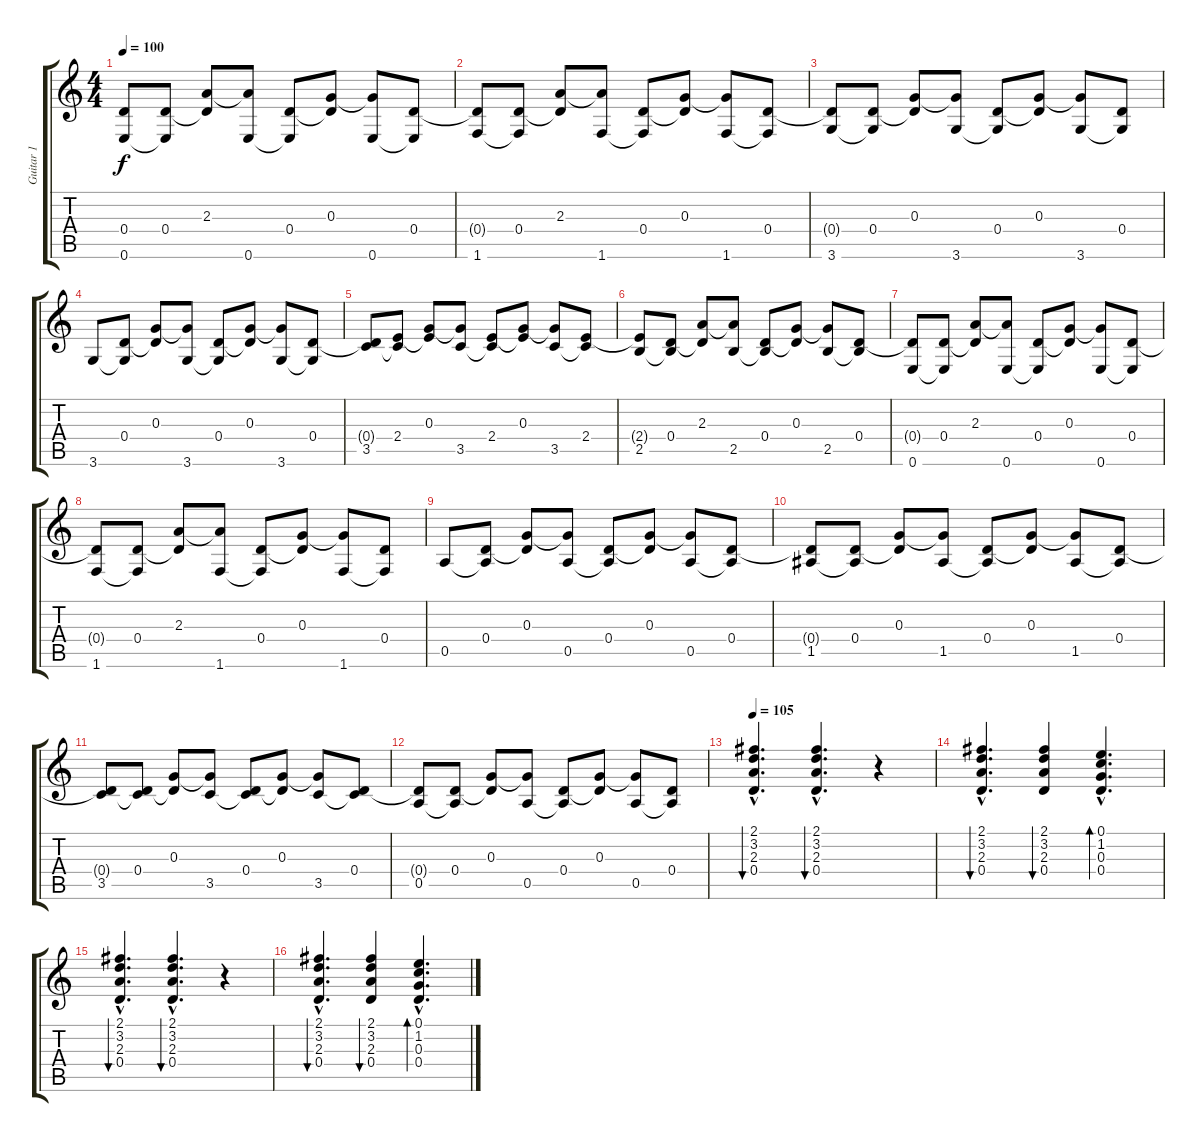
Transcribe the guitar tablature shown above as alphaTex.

\track ("Guitar 1" "Guitar 1") {instrument electricguitarclean}
\staff {score tabs}
\tuning (E4 B3 G3 D3 A2 E2) {hide}
\ts (4 4)
\tempo 100
\clef g2
\ks c
(0.4{t} 0.6).8{dy f} (0.4 0.6{t}).8 (2.3 0.4{t}).8 (2.3{t} 0.6).8 (0.4 0.6{t}).8 (0.3 0.4{t}).8 (0.3{t} 0.6).8 (0.4 0.6{t}).8 |
(0.4{t} 1.6).8 (0.4 1.6{t}).8 (2.3 0.4{t}).8 (2.3{t} 1.6).8 (0.4 1.6{t}).8 (0.3 0.4{t}).8 (0.3{t} 1.6).8 (0.4 1.6{t}).8 |
(0.4{t} 3.6).8 (0.4 3.6{t}).8 (0.3 0.4{t}).8 (0.3{t} 3.6).8 (0.4 3.6{t}).8 (0.3 0.4{t}).8 (0.3{t} 3.6).8 (0.4 3.6{t}).8 |
3.6.8 (0.4 3.6{t}).8 (0.3 0.4{t}).8 (0.3{t} 3.6).8 (0.4 3.6{t}).8 (0.3 0.4{t}).8 (0.3{t} 3.6).8 (0.4 3.6{t}).8 |
(0.4{t} 3.5).8 (2.4 3.5{t}).8 (0.3 2.4{t}).8 (0.3{t} 3.5).8 (2.4 3.5{t}).8 (0.3 2.4{t}).8 (0.3{t} 3.5).8 (2.4 3.5{t}).8 |
(2.4{t} 2.5).8 (0.4 2.5{t}).8 (2.3 0.4{t}).8 (2.3{t} 2.5).8 (0.4 2.5{t}).8 (0.3 0.4{t}).8 (0.3{t} 2.5).8 (0.4 2.5{t}).8 |
(0.4{t} 0.6).8 (0.4 0.6{t}).8 (2.3 0.4{t}).8 (2.3{t} 0.6).8 (0.4 0.6{t}).8 (0.3 0.4{t}).8 (0.3{t} 0.6).8 (0.4 0.6{t}).8 |
(0.4{t} 1.6).8 (0.4 1.6{t}).8 (2.3 0.4{t}).8 (2.3{t} 1.6).8 (0.4 1.6{t}).8 (0.3 0.4{t}).8 (0.3{t} 1.6).8 (0.4 1.6{t}).8 |
0.5.8 (0.4 0.5{t}).8 (0.3 0.4{t}).8 (0.3{t} 0.5).8 (0.4 0.5{t}).8 (0.3 0.4{t}).8 (0.3{t} 0.5).8 (0.4 0.5{t}).8 |
(0.4{t} 1.5).8 (0.4 1.5{t}).8 (0.3 0.4{t}).8 (0.3{t} 1.5).8 (0.4 1.5{t}).8 (0.3 0.4{t}).8 (0.3{t} 1.5).8 (0.4 1.5{t}).8 |
(0.4{t} 3.5).8 (0.4 3.5{t}).8 (0.3 0.4{t}).8 (0.3{t} 3.5).8 (0.4 3.5{t}).8 (0.3 0.4{t}).8 (0.3{t} 3.5).8 (0.4 3.5{t}).8 |
(0.4{t} 0.5).8 (0.4 0.5{t}).8 (0.3 0.4{t}).8 (0.3{t} 0.5).8 (0.4 0.5{t}).8 (0.3 0.4{t}).8 (0.3{t} 0.5).8 (0.4 0.5{t}).8 |
\tempo 105
(2.1{hac} 3.2{hac} 2.3{hac} 0.4{hac}).4{d bu 30} (2.1{hac} 3.2{hac} 2.3{hac} 0.4{hac}).4{d bu 30} r.4 |
(2.1{hac} 3.2{hac} 2.3{hac} 0.4{hac}).4{d bu 30} (2.1 3.2 2.3 0.4).4{bu 30} (0.1{hac} 1.2{hac} 0.3{hac} 0.4{hac}).4{d bd 30} |
(2.1{hac} 3.2{hac} 2.3{hac} 0.4{hac}).4{d bu 30} (2.1{hac} 3.2{hac} 2.3{hac} 0.4{hac}).4{d bu 30} r.4 |
(2.1{hac} 3.2{hac} 2.3{hac} 0.4{hac}).4{d bu 30} (2.1 3.2 2.3 0.4).4{bu 30} (0.1{hac} 1.2{hac} 0.3{hac} 0.4{hac}).4{d bd 30}
